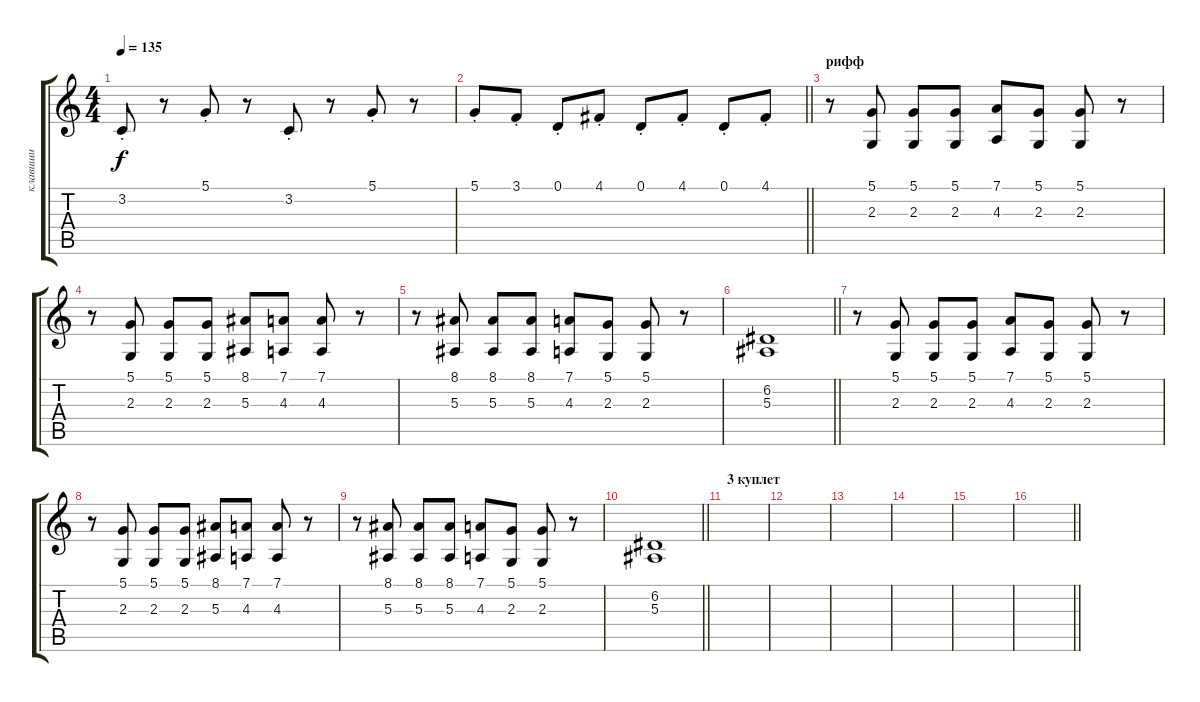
\track ("клавиши" "клавиши") {instrument stringensemble1}
\staff {score tabs}
\tuning (D4 A3 F3 C3 G2 D2) {hide}
\ts (4 4)
\tempo 135
\clef g2
\ks c
3.2{st}.8{dy f} r.8 5.1{st}.8 r.8 3.2{st}.8 r.8 5.1{st}.8 r.8 |
\barLineRight lightlight
5.1{st}.8 3.1{st}.8 0.1{st}.8 4.1{st}.8 0.1{st}.8 4.1{st}.8 0.1{st}.8 4.1{st}.8 |
\section ("" "рифф")
r.8 (5.1 2.3).8 (5.1 2.3).8 (5.1 2.3).8 (7.1 4.3).8 (5.1 2.3).8 (5.1 2.3).8 r.8 |
r.8 (5.1 2.3).8 (5.1 2.3).8 (5.1 2.3).8 (8.1 5.3).8 (7.1 4.3).8 (7.1 4.3).8 r.8 |
r.8 (8.1 5.3).8 (8.1 5.3).8 (8.1 5.3).8 (7.1 4.3).8 (5.1 2.3).8 (5.1 2.3).8 r.8 |
\barLineRight lightlight
(6.2 5.3).1 |
r.8 (5.1 2.3).8 (5.1 2.3).8 (5.1 2.3).8 (7.1 4.3).8 (5.1 2.3).8 (5.1 2.3).8 r.8 |
r.8 (5.1 2.3).8 (5.1 2.3).8 (5.1 2.3).8 (8.1 5.3).8 (7.1 4.3).8 (7.1 4.3).8 r.8 |
r.8 (8.1 5.3).8 (8.1 5.3).8 (8.1 5.3).8 (7.1 4.3).8 (5.1 2.3).8 (5.1 2.3).8 r.8 |
\barLineRight lightlight
(6.2 5.3).1 |
\section ("" "3 куплет")
|
|
|
|
|
\barLineRight lightlight
